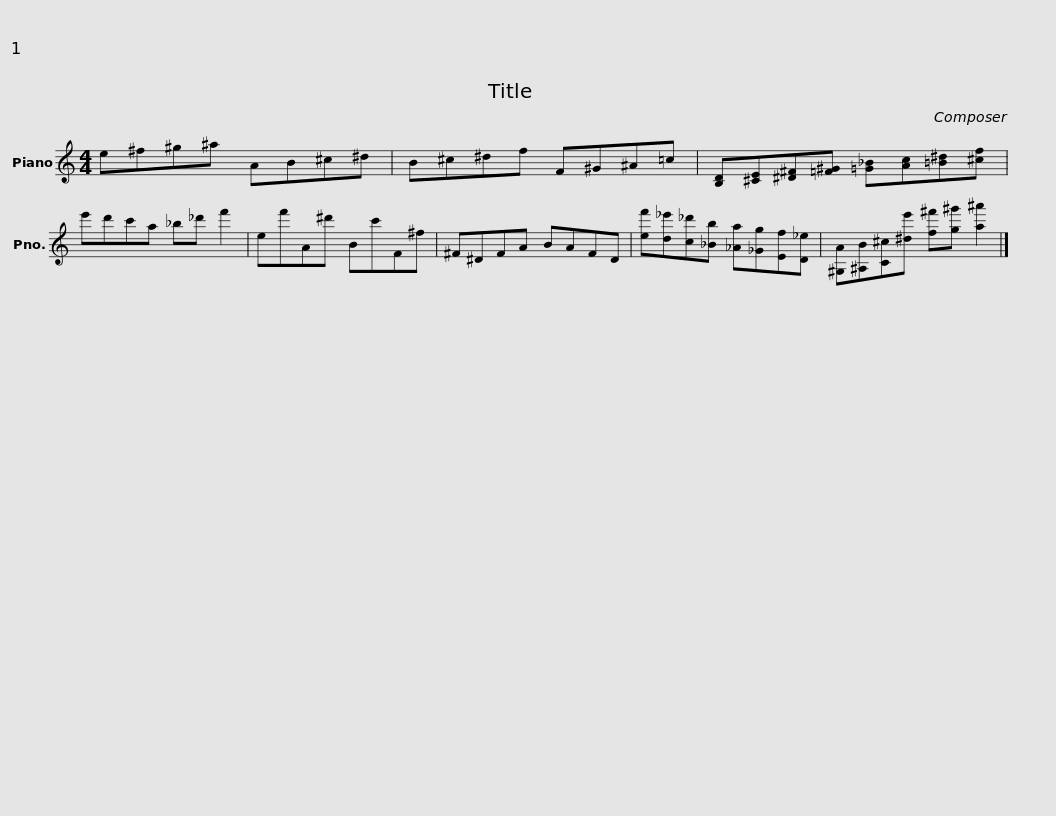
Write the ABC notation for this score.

X:1
L:1/8
M:4/4
I:linebreak $
K:C
V:1 treble
V:1
 e^f^g^a AB^c^d | B^c^df F^G^A=c | [B,D][^CE][^D^F][=F^G] [=G_B][Ac][=B^d][^cf] |$ e'd'c'a _b_d' f'2 |$ ef'A^d' Bc'F^f | %5
 ^F^DFA BAFD | [ef'][d_e'][c_d'][_Bb] [_Aa][_Gg][Ef][D_e] | [^G,A][^A,B][C^c][^de'] [f^f'][g^g'] [a^a']2 |] %8
